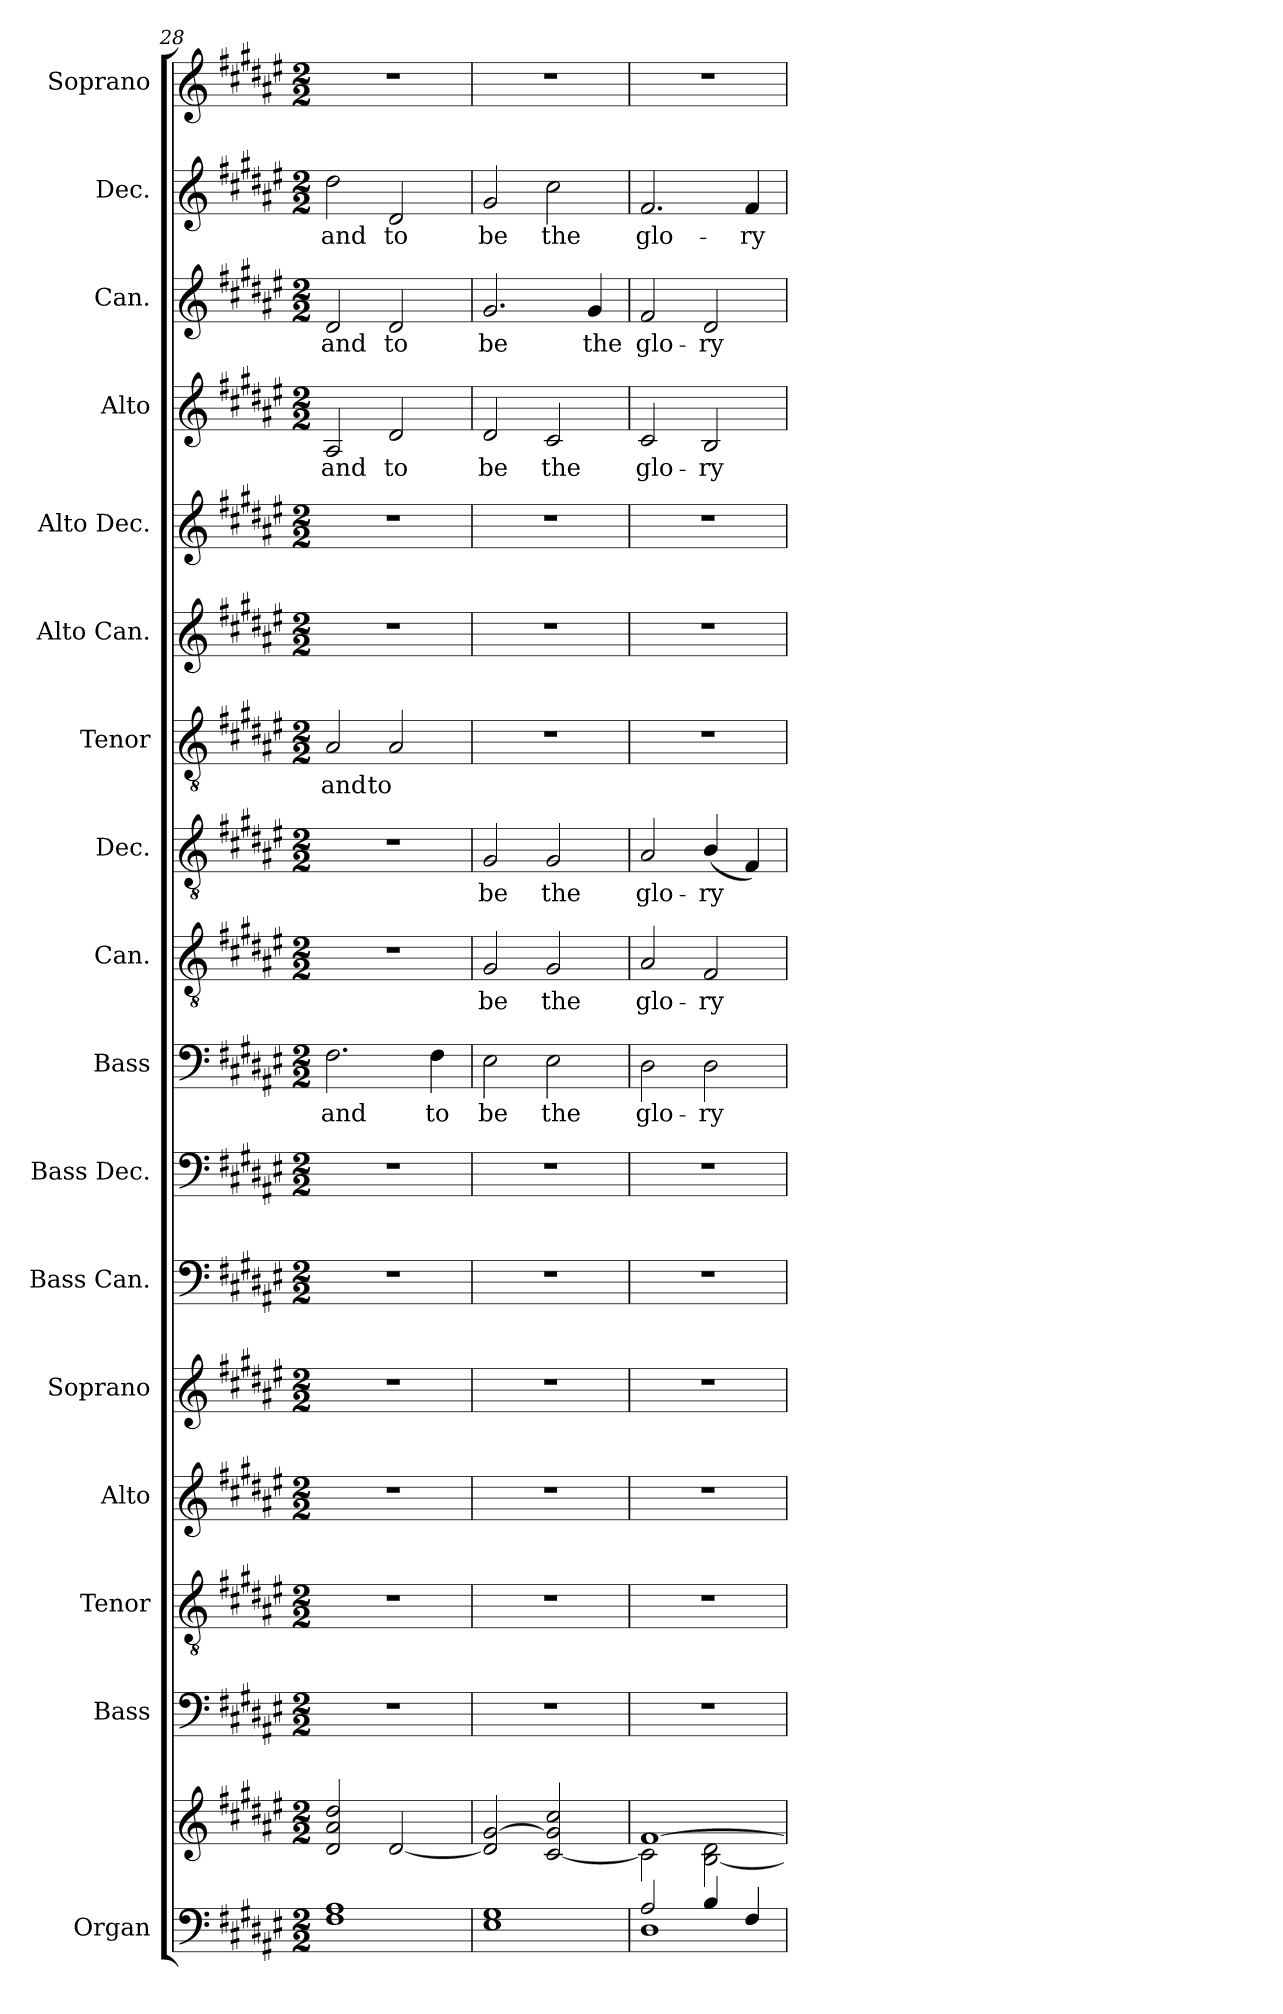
**kern	**kern	**kern	**kern	**kern	**kern	**kern	**kern	**kern	**text	**kern	**text	**kern	**text	**kern	**text	**kern	**kern	**kern	**text	**kern	**text	**kern	**text	**kern
*part17	*part17	*part16	*part15	*part14	*part13	*part12	*part11	*part10	*part10	*part9	*part9	*part8	*part8	*part7	*part7	*part6	*part5	*part4	*part4	*part3	*part3	*part2	*part2	*part1
*staff18	*staff17	*staff16	*staff15	*staff14	*staff13	*staff12	*staff11	*staff10	*staff10	*staff9	*staff9	*staff8	*staff8	*staff7	*staff7	*staff6	*staff5	*staff4	*staff4	*staff3	*staff3	*staff2	*staff2	*staff1
*I"Organ	*	*I"Bass	*I"Tenor	*I"Alto	*I"Soprano	*I"Bass Can.	*I"Bass Dec.	*I"Bass	*	*I"Can.	*	*I"Dec.	*	*I"Tenor	*	*I"Alto Can.	*I"Alto Dec.	*I"Alto	*	*I"Can.	*	*I"Dec.	*	*I"Soprano
*I'Org.	*	*I'B.	*I'T.	*I'A.	*I'S.	*I'B.   Can.	*I'Dec.	*I'B.	*	*	*	*I'Dec.	*	*I'T.	*	*I'A.   Can.	*I'Dec.	*I'A.	*	*	*	*I'Dec.	*	*I'S.
*clefF4	*clefG2	*clefF4	*clefGv2	*clefG2	*clefG2	*clefF4	*clefF4	*clefF4	*	*clefGv2	*	*clefGv2	*	*clefGv2	*	*clefG2	*clefG2	*clefG2	*	*clefG2	*	*clefG2	*	*clefG2
*	*	*	*ITrd7c12	*	*	*	*	*	*	*ITrd7c12	*	*ITrd7c12	*	*ITrd7c12	*	*	*	*	*	*	*	*	*	*
*k[f#c#g#d#a#e#]	*k[f#c#g#d#a#e#]	*k[f#c#g#d#a#e#]	*k[f#c#g#d#a#e#]	*k[f#c#g#d#a#e#]	*k[f#c#g#d#a#e#]	*k[f#c#g#d#a#e#]	*k[f#c#g#d#a#e#]	*k[f#c#g#d#a#e#]	*	*k[f#c#g#d#a#e#]	*	*k[f#c#g#d#a#e#]	*	*k[f#c#g#d#a#e#]	*	*k[f#c#g#d#a#e#]	*k[f#c#g#d#a#e#]	*k[f#c#g#d#a#e#]	*	*k[f#c#g#d#a#e#]	*	*k[f#c#g#d#a#e#]	*	*k[f#c#g#d#a#e#]
*F#:	*F#:	*F#:	*F#:	*F#:	*F#:	*F#:	*F#:	*F#:	*	*F#:	*	*F#:	*	*F#:	*	*F#:	*F#:	*F#:	*	*F#:	*	*F#:	*	*F#:
*M2/2	*M2/2	*M2/2	*M2/2	*M2/2	*M2/2	*M2/2	*M2/2	*M2/2	*	*M2/2	*	*M2/2	*	*M2/2	*	*M2/2	*M2/2	*M2/2	*	*M2/2	*	*M2/2	*	*M2/2
=28	=28	=28	=28	=28	=28	=28	=28	=28	=28	=28	=28	=28	=28	=28	=28	=28	=28	=28	=28	=28	=28	=28	=28	=28
!	!	!	!	!	!	!	!	!	!LO:LY:b:color=#000000	!	!	!	!	!	!	!	!	!	!	!	!	!	!	!
!	!	!	!	!	!	!	!	!	!	!	!	!	!	!	!LO:LY:b:color=#000000	!	!	!	!	!	!	!	!	!
!	!	!	!	!	!	!	!	!	!	!	!	!	!	!	!	!	!	!	!LO:LY:b:color=#000000	!	!	!	!	!
!	!	!	!	!	!	!	!	!	!	!	!	!	!	!	!	!	!	!	!	!	!LO:LY:b:color=#000000	!	!	!
!	!	!	!	!	!	!	!	!	!	!	!	!	!	!	!	!	!	!	!	!	!	!	!LO:LY:b:color=#000000	!
1F#i 1A#i	2d#i/ 2a#i 2dd#i	1r	1r	1r	1r	1r	1r	2.F#i\	and	1r	.	1r	.	2AA#i/	and	1r	1r	2A#i/	and	2d#i/	and	2dd#i\	and	1r
!	!	!	!	!	!	!	!	!	!	!	!	!	!	!	!LO:LY:b:color=#000000	!	!	!	!	!	!	!	!	!
!	!	!	!	!	!	!	!	!	!	!	!	!	!	!	!	!	!	!	!LO:LY:b:color=#000000	!	!	!	!	!
!	!	!	!	!	!	!	!	!	!	!	!	!	!	!	!	!	!	!	!	!	!LO:LY:b:color=#000000	!	!	!
!	!	!	!	!	!	!	!	!	!	!	!	!	!	!	!	!	!	!	!	!	!	!	!LO:LY:b:color=#000000	!
.	[2d#i/	.	.	.	.	.	.	.	.	.	.	.	.	2AA#i/	to	.	.	2d#i/	to	2d#i/	to	2d#i/	to	.
!	!	!	!	!	!	!	!	!	!LO:LY:b:color=#000000	!	!	!	!	!	!	!	!	!	!	!	!	!	!	!
.	.	.	.	.	.	.	.	4F#i\	to	.	.	.	.	.	.	.	.	.	.	.	.	.	.	.
!!LO:LB:g=z
=29	=29	=29	=29	=29	=29	=29	=29	=29	=29	=29	=29	=29	=29	=29	=29	=29	=29	=29	=29	=29	=29	=29	=29	=29
!	!	!	!	!	!	!	!	!	!LO:LY:b:color=#000000	!	!	!	!	!	!	!	!	!	!	!	!	!	!	!
!	!	!	!	!	!	!	!	!	!	!	!LO:LY:b:color=#000000	!	!	!	!	!	!	!	!	!	!	!	!	!
!	!	!	!	!	!	!	!	!	!	!	!	!	!LO:LY:b:color=#000000	!	!	!	!	!	!	!	!	!	!	!
!	!	!	!	!	!	!	!	!	!	!	!	!	!	!	!	!	!	!	!LO:LY:b:color=#000000	!	!	!	!	!
!	!	!	!	!	!	!	!	!	!	!	!	!	!	!	!	!	!	!	!	!	!LO:LY:b:color=#000000	!	!	!
!	!	!	!	!	!	!	!	!	!	!	!	!	!	!	!	!	!	!	!	!	!	!	!LO:LY:b:color=#000000	!
1E#i 1G#i	2d#i/] [2g#i	1r	1r	1r	1r	1r	1r	2E#i\	be	2GG#i/	be	2GG#i/	be	1r	.	1r	1r	2d#i/	be	2.g#i/	be	2g#i/	be	1r
!	!	!	!	!	!	!	!	!	!LO:LY:b:color=#000000	!	!	!	!	!	!	!	!	!	!	!	!	!	!	!
!	!	!	!	!	!	!	!	!	!	!	!LO:LY:b:color=#000000	!	!	!	!	!	!	!	!	!	!	!	!	!
!	!	!	!	!	!	!	!	!	!	!	!	!	!LO:LY:b:color=#000000	!	!	!	!	!	!	!	!	!	!	!
!	!	!	!	!	!	!	!	!	!	!	!	!	!	!	!	!	!	!	!LO:LY:b:color=#000000	!	!	!	!	!
!	!	!	!	!	!	!	!	!	!	!	!	!	!	!	!	!	!	!	!	!	!	!	!LO:LY:b:color=#000000	!
.	[2c#i/ 2g#i] 2cc#i	.	.	.	.	.	.	2E#i\	the	2GG#i/	the	2GG#i/	the	.	.	.	.	2c#i/	the	.	.	2cc#i\	the	.
!	!	!	!	!	!	!	!	!	!	!	!	!	!	!	!	!	!	!	!	!	!LO:LY:b:color=#000000	!	!	!
.	.	.	.	.	.	.	.	.	.	.	.	.	.	.	.	.	.	.	.	4g#i/	the	.	.	.
=30	=30	=30	=30	=30	=30	=30	=30	=30	=30	=30	=30	=30	=30	=30	=30	=30	=30	=30	=30	=30	=30	=30	=30	=30
*^	*^	*	*	*	*	*	*	*	*	*	*	*	*	*	*	*	*	*	*	*	*	*	*	*
!	!	!	!	!	!	!	!	!	!	!	!LO:LY:b:color=#000000	!	!	!	!	!	!	!	!	!	!	!	!	!	!	!
!	!	!	!	!	!	!	!	!	!	!	!	!	!LO:LY:b:color=#000000	!	!	!	!	!	!	!	!	!	!	!	!	!
!	!	!	!	!	!	!	!	!	!	!	!	!	!	!	!LO:LY:b:color=#000000	!	!	!	!	!	!	!	!	!	!	!
!	!	!	!	!	!	!	!	!	!	!	!	!	!	!	!	!	!	!	!	!	!LO:LY:b:color=#000000	!	!	!	!	!
!	!	!	!	!	!	!	!	!	!	!	!	!	!	!	!	!	!	!	!	!	!	!	!LO:LY:b:color=#000000	!	!	!
!	!	!	!	!	!	!	!	!	!	!	!	!	!	!	!	!	!	!	!	!	!	!	!	!	!LO:LY:b:color=#000000	!
2A#i/	1D#i	[1f#i	2c#i\]	1r	1r	1r	1r	1r	1r	2D#i\	glo-	2AA#i/	glo-	2AA#i/	glo-	1r	.	1r	1r	2c#i/	glo-	2f#i/	glo-	2.f#i/	glo-	1r
!	!	!	!	!	!	!	!	!	!	!	!LO:LY:b:color=#000000	!	!	!	!	!	!	!	!	!	!	!	!	!	!	!
!	!	!	!	!	!	!	!	!	!	!	!	!	!LO:LY:b:color=#000000	!	!	!	!	!	!	!	!	!	!	!	!	!
!	!	!	!	!	!	!	!	!	!	!	!	!	!	!	!LO:LY:b:color=#000000	!	!	!	!	!	!	!	!	!	!	!
!	!	!	!	!	!	!	!	!	!	!	!	!	!	!	!	!	!	!	!	!	!LO:LY:b:color=#000000	!	!	!	!	!
!	!	!	!	!	!	!	!	!	!	!	!	!	!	!	!	!	!	!	!	!	!	!	!LO:LY:b:color=#000000	!	!	!
4Bi/	.	.	[2Bi\ 2d#i	.	.	.	.	.	.	2D#i\	-ry	2FF#i/	-ry	(4BBi/	-ry	.	.	.	.	2Bi/	-ry	2d#i/	-ry	.	.	.
!	!	!	!	!	!	!	!	!	!	!	!	!	!	!	!	!	!	!	!	!	!	!	!	!	!LO:LY:b:color=#000000	!
4F#i/	.	.	.	.	.	.	.	.	.	.	.	.	.	4FF#i/)	.	.	.	.	.	.	.	.	.	4f#i/	-ry	.
*v	*v	*	*	*	*	*	*	*	*	*	*	*	*	*	*	*	*	*	*	*	*	*	*	*	*	*
*	*v	*v	*	*	*	*	*	*	*	*	*	*	*	*	*	*	*	*	*	*	*	*	*	*	*
=	=	=	=	=	=	=	=	=	=	=	=	=	=	=	=	=	=	=	=	=	=	=	=	=
*-	*-	*-	*-	*-	*-	*-	*-	*-	*-	*-	*-	*-	*-	*-	*-	*-	*-	*-	*-	*-	*-	*-	*-	*-
